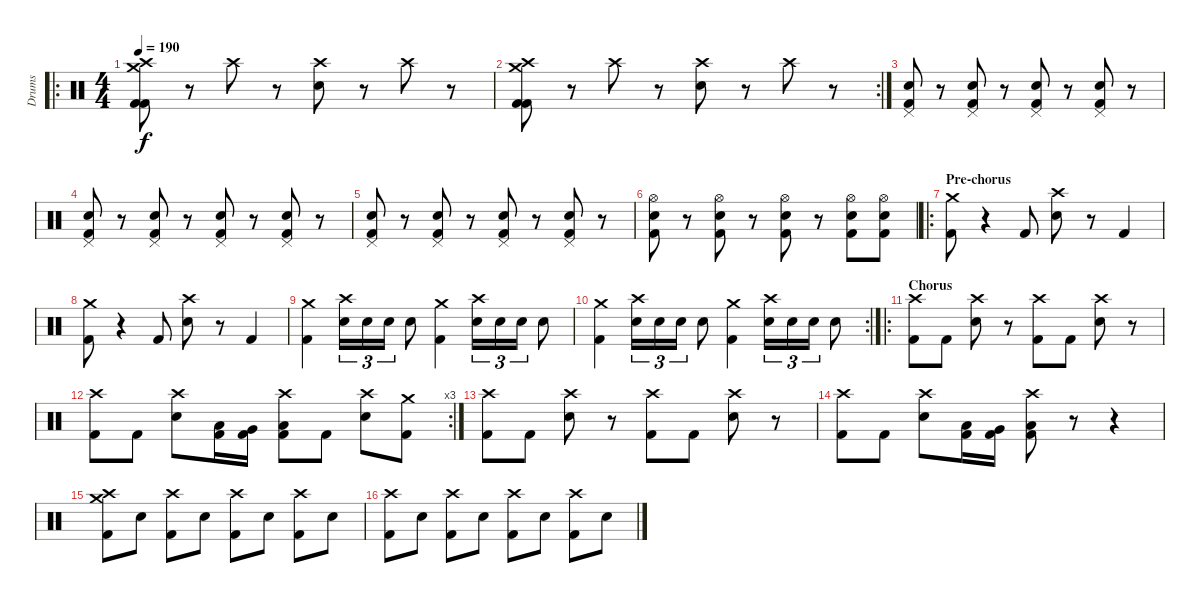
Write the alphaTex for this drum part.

\track ("Drums" "Drums") {instrument percussion}
\staff {score}
\articulation defaults
\ro
\ts (4 4)
\tempo 190
\clef neutral
\ks c
("Crash high (hit)" "Crash medium (hit)" "Kick (hit) 2" "Kick (hit) 2").8{dy f} r.8 "Crash high (hit)".8 r.8 ("Crash high (hit)" "Electric Snare (hit)").8 r.8 "Crash high (hit)".8 r.8 |
\rc 2
("Crash high (hit)" "Crash medium (hit)" "Kick (hit) 2" "Kick (hit) 2").8 r.8 "Crash high (hit)".8 r.8 ("Crash high (hit)" "Electric Snare (hit)").8 r.8 "Crash high (hit)".8 r.8 |
("Pedal Hi-Hat (hit)" "Electric Snare (hit)" "Kick (hit) 2").8 r.8 ("Pedal Hi-Hat (hit)" "Electric Snare (hit)" "Kick (hit) 2").8 r.8 ("Pedal Hi-Hat (hit)" "Electric Snare (hit)" "Kick (hit) 2").8 r.8 ("Pedal Hi-Hat (hit)" "Electric Snare (hit)" "Kick (hit) 2").8 r.8 |
("Pedal Hi-Hat (hit)" "Electric Snare (hit)" "Kick (hit) 2").8 r.8 ("Pedal Hi-Hat (hit)" "Electric Snare (hit)" "Kick (hit) 2").8 r.8 ("Pedal Hi-Hat (hit)" "Electric Snare (hit)" "Kick (hit) 2").8 r.8 ("Pedal Hi-Hat (hit)" "Electric Snare (hit)" "Kick (hit) 2").8 r.8 |
("Pedal Hi-Hat (hit)" "Electric Snare (hit)" "Kick (hit) 2").8 r.8 ("Pedal Hi-Hat (hit)" "Electric Snare (hit)" "Kick (hit) 2").8 r.8 ("Pedal Hi-Hat (hit)" "Electric Snare (hit)" "Kick (hit) 2").8 r.8 ("Pedal Hi-Hat (hit)" "Electric Snare (hit)" "Kick (hit) 2").8 r.8 |
("Hi-Hat (open)" "Electric Snare (hit)" "Kick (hit) 2").8 r.8 ("Hi-Hat (open)" "Electric Snare (hit)" "Kick (hit) 2").8 r.8 ("Hi-Hat (open)" "Electric Snare (hit)" "Kick (hit) 2").8 r.8 ("Hi-Hat (open)" "Electric Snare (hit)" "Kick (hit) 2").8 ("Hi-Hat (open)" "Electric Snare (hit)" "Kick (hit) 2").8 |
\ro
\section ("" "Pre-chorus")
("Crash medium (hit)" "Kick (hit) 2").8 r.4 "Kick (hit) 2".8 ("Crash high (hit)" "Electric Snare (hit)").8 r.8 "Kick (hit) 2".4 |
("Crash medium (hit)" "Kick (hit) 2").8 r.4 "Kick (hit) 2".8 ("Crash high (hit)" "Electric Snare (hit)").8 r.8 "Kick (hit) 2".4 |
("Crash medium (hit)" "Kick (hit) 2").4 ("Crash high (hit)" "Electric Snare (hit)").16{tu (3 2)} "Electric Snare (hit)".16{tu (3 2)} "Electric Snare (hit)".16{tu (3 2)} "Electric Snare (hit)".8 ("Crash medium (hit)" "Kick (hit) 2").4 ("Crash high (hit)" "Electric Snare (hit)").16{tu (3 2)} "Electric Snare (hit)".16{tu (3 2)} "Electric Snare (hit)".16{tu (3 2)} "Electric Snare (hit)".8 |
\rc 2
("Crash medium (hit)" "Kick (hit) 2").4 ("Crash high (hit)" "Electric Snare (hit)").16{tu (3 2)} "Electric Snare (hit)".16{tu (3 2)} "Electric Snare (hit)".16{tu (3 2)} "Electric Snare (hit)".8 ("Crash medium (hit)" "Kick (hit) 2").4 ("Crash high (hit)" "Electric Snare (hit)").16{tu (3 2)} "Electric Snare (hit)".16{tu (3 2)} "Electric Snare (hit)".16{tu (3 2)} "Electric Snare (hit)".8 |
\ro
\section ("" "Chorus")
("Crash high (hit)" "Kick (hit) 2").8 "Kick (hit) 2".8 ("Crash high (hit)" "Electric Snare (hit)").8 r.8 ("Crash high (hit)" "Kick (hit) 2").8 "Kick (hit) 2".8 ("Crash high (hit)" "Electric Snare (hit)").8 r.8 |
\rc 3
("Crash high (hit)" "Kick (hit) 2").8 "Kick (hit) 2".8 ("Crash high (hit)" "Electric Snare (hit)").8 ("Low Tom (hit)" "Kick (hit) 2").16 ("Very Low Tom (hit)" "Kick (hit) 2").16 ("Crash high (hit)" "Low Floor Tom (hit)" "Kick (hit) 2").8 "Kick (hit) 2".8 ("Crash high (hit)" "Electric Snare (hit)").8 ("Crash medium (hit)" "Kick (hit) 2").8 |
("Crash high (hit)" "Kick (hit) 2").8 "Kick (hit) 2".8 ("Crash high (hit)" "Electric Snare (hit)").8 r.8 ("Crash high (hit)" "Kick (hit) 2").8 "Kick (hit) 2".8 ("Crash high (hit)" "Electric Snare (hit)").8 r.8 |
("Crash high (hit)" "Kick (hit) 2").8 "Kick (hit) 2".8 ("Crash high (hit)" "Electric Snare (hit)").8 ("Low Tom (hit)" "Kick (hit) 2").16 ("Very Low Tom (hit)" "Kick (hit) 2").16 ("Crash high (hit)" "Low Floor Tom (hit)" "Kick (hit) 2").8 r.8 r.4 |
("Crash high (hit)" "Crash medium (hit)" "Kick (hit) 2").8 "Electric Snare (hit)".8 ("Crash high (hit)" "Kick (hit) 2").8 "Electric Snare (hit)".8 ("Crash high (hit)" "Kick (hit) 2").8 "Electric Snare (hit)".8 ("Crash high (hit)" "Kick (hit) 2").8 "Electric Snare (hit)".8 |
("Crash high (hit)" "Kick (hit) 2").8 "Electric Snare (hit)".8 ("Crash high (hit)" "Kick (hit) 2").8 "Electric Snare (hit)".8 ("Crash high (hit)" "Kick (hit) 2").8 "Electric Snare (hit)".8 ("Crash high (hit)" "Kick (hit) 2").8 "Electric Snare (hit)".8
